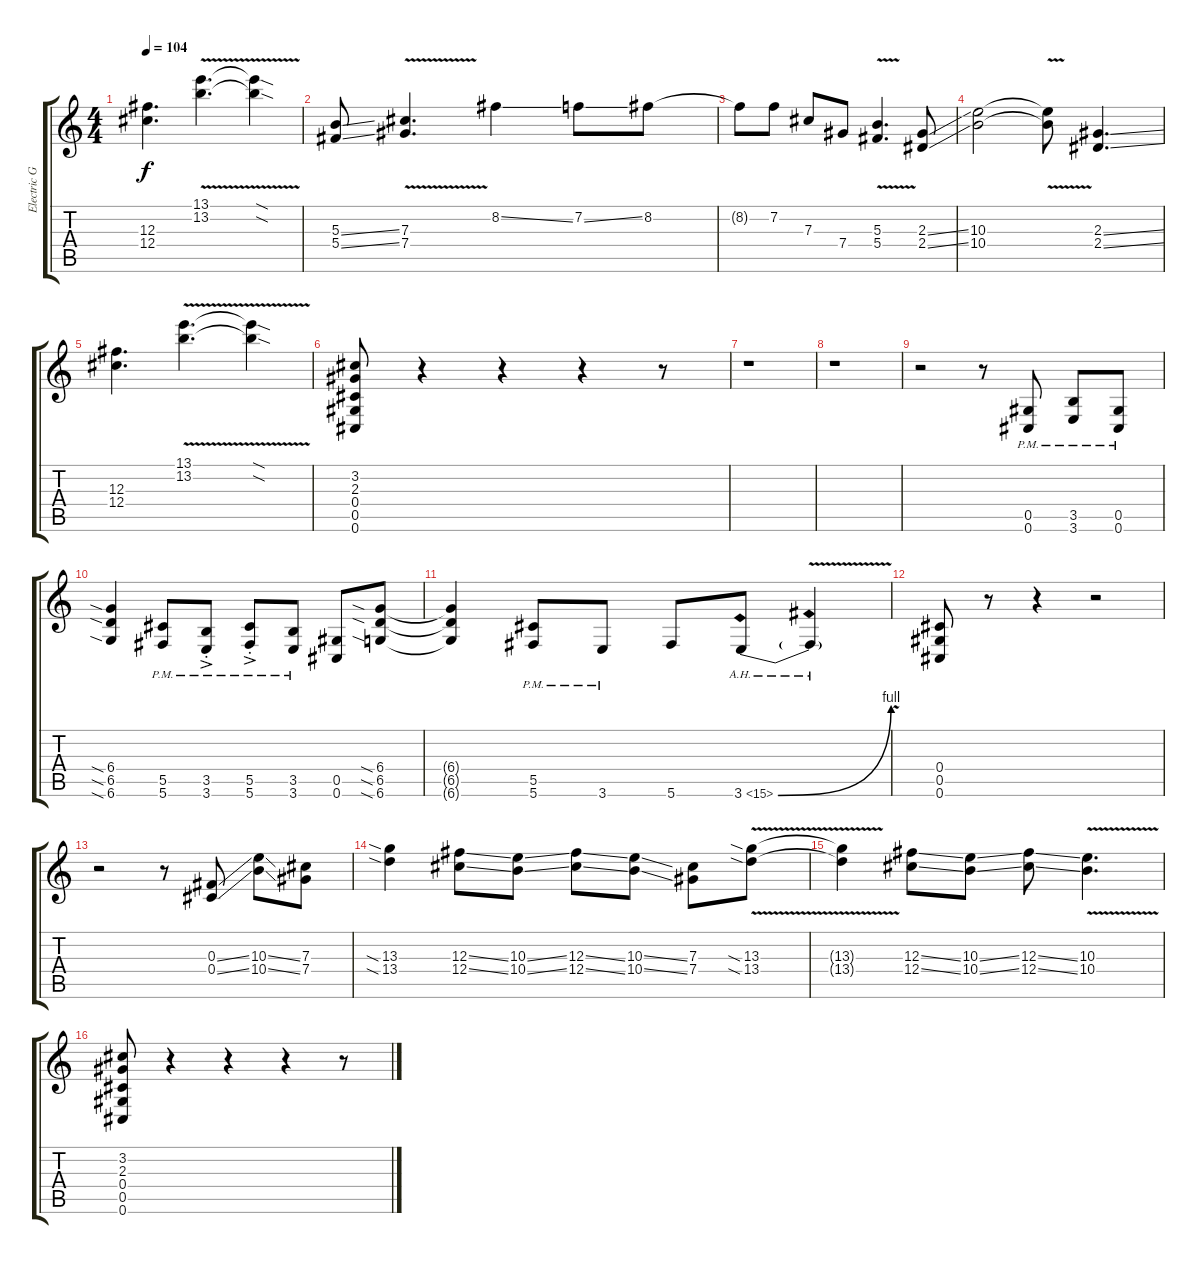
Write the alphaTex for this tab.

\track ("Electric Guitar 1" "Electric G") {instrument distortionguitar}
\staff {score tabs}
\tuning (Eb4 Bb3 Gb3 Db3 Ab2 Db2) {hide}
\ts (4 4)
\tempo 104
\clef g2
\ks c
(12.3 12.4).4{d dy f} (13.1{v} 13.2{v}).4{d} (13.1{v sod t} 13.2{v sod t}).4 |
(5.3{ss} 5.4{ss}).8 (7.3{v} 7.4{v}).4{d} 8.2{ss}.4 7.2{ss}.8 8.2.8 |
8.2{t}.8 7.2.8 7.3.8 7.4.8 (5.3{v} 5.4{v}).4{d} (2.3{ss} 2.4{ss}).8 |
(10.3 10.4).2 (10.3{v t} 10.4{v t}).8 (2.3{ss} 2.4{ss}).4{d} |
(12.3 12.4).4{d} (13.1{v} 13.2{v}).4{d} (13.1{v sod t} 13.2{v sod t}).4 |
(3.2 2.3 0.4 0.5 0.6).8 r.4 r.4 r.4 r.8 |
r.1 |
r.1 |
r.2 r.8 (0.5{pm} 0.6{pm}).8 (3.5{pm} 3.6{pm}).8 (0.5{pm} 0.6{pm}).8 |
(6.4{sia} 6.5{sia} 6.6{sia}).4 (5.5{pm} 5.6{pm}).8 (3.5{ac pm st} 3.6{pm}).8 (5.5{ac pm st} 5.6{pm}).8 (3.5{pm} 3.6{pm}).8 (0.5 0.6).8 (6.4{sia} 6.5{sia} 6.6{sia}).8 |
(6.4{t} 6.5{t} 6.6{t}).4 (5.5{pm} 5.6{pm}).8 3.6{pm}.8 5.6.8 3.6{be (bend 0 0 60 4) ah 12}.8 3.6{ah 12 v t}.4 |
(0.4 0.5 0.6).8 r.8 r.4 r.2 |
r.2 r.8 (0.3{ss} 0.4{ss}).8 (10.3{ss} 10.4{ss}).8 (7.3 7.4).8 |
(13.3{sia} 13.4{sia}).4 (12.3{ss} 12.4{ss}).8 (10.3{ss} 10.4{ss}).8 (12.3{ss} 12.4{ss}).8 (10.3{ss} 10.4{ss}).8 (7.3 7.4).8 (13.3{v sia} 13.4{v sia}).8 |
(13.3{v t} 13.4{v t}).4 (12.3{ss} 12.4{ss}).8 (10.3{ss} 10.4{ss}).8 (12.3{ss} 12.4{ss}).8 (10.3{v} 10.4{v}).4{d} |
(3.2 2.3 0.4 0.5 0.6).8 r.4 r.4 r.4 r.8
